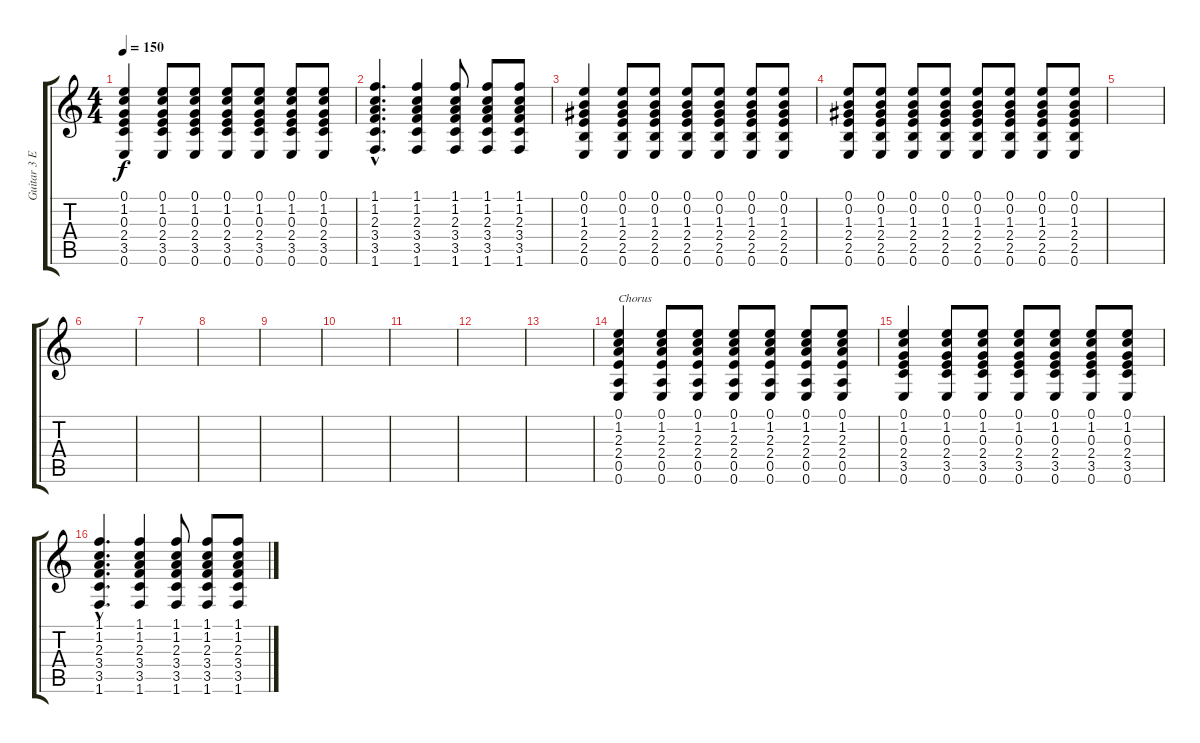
\track ("Guitar 3 Electric" "Guitar 3 E") {instrument distortionguitar}
\staff {score tabs}
\tuning (E4 B3 G3 D3 A2 E2) {hide}
\ts (4 4)
\tempo 150
\clef g2
\ks c
(0.1 1.2 0.3 2.4 3.5 0.6).4{dy f} (0.1 1.2 0.3 2.4 3.5 0.6).8 (0.1 1.2 0.3 2.4 3.5 0.6).8 (0.1 1.2 0.3 2.4 3.5 0.6).8 (0.1 1.2 0.3 2.4 3.5 0.6).8 (0.1 1.2 0.3 2.4 3.5 0.6).8 (0.1 1.2 0.3 2.4 3.5 0.6).8 |
(1.1{hac} 1.2{hac} 2.3{hac} 3.4{hac} 3.5{hac} 1.6{hac}).4{d} (1.1 1.2 2.3 3.4 3.5 1.6).4 (1.1 1.2 2.3 3.4 3.5 1.6).8 (1.1 1.2 2.3 3.4 3.5 1.6).8 (1.1 1.2 2.3 3.4 3.5 1.6).8 |
(0.1 0.2 1.3 2.4 2.5 0.6).4 (0.1 0.2 1.3 2.4 2.5 0.6).8 (0.1 0.2 1.3 2.4 2.5 0.6).8 (0.1 0.2 1.3 2.4 2.5 0.6).8 (0.1 0.2 1.3 2.4 2.5 0.6).8 (0.1 0.2 1.3 2.4 2.5 0.6).8 (0.1 0.2 1.3 2.4 2.5 0.6).8 |
(0.1 0.2 1.3 2.4 2.5 0.6).8 (0.1 0.2 1.3 2.4 2.5 0.6).8 (0.1 0.2 1.3 2.4 2.5 0.6).8 (0.1 0.2 1.3 2.4 2.5 0.6).8 (0.1 0.2 1.3 2.4 2.5 0.6).8 (0.1 0.2 1.3 2.4 2.5 0.6).8 (0.1 0.2 1.3 2.4 2.5 0.6).8 (0.1 0.2 1.3 2.4 2.5 0.6).8 |
|
|
|
|
|
|
|
|
|
(0.1 1.2 2.3 2.4 0.5 0.6).4{txt "Chorus "} (0.1 1.2 2.3 2.4 0.5 0.6).8 (0.1 1.2 2.3 2.4 0.5 0.6).8 (0.1 1.2 2.3 2.4 0.5 0.6).8 (0.1 1.2 2.3 2.4 0.5 0.6).8 (0.1 1.2 2.3 2.4 0.5 0.6).8 (0.1 1.2 2.3 2.4 0.5 0.6).8 |
(0.1 1.2 0.3 2.4 3.5 0.6).4 (0.1 1.2 0.3 2.4 3.5 0.6).8 (0.1 1.2 0.3 2.4 3.5 0.6).8 (0.1 1.2 0.3 2.4 3.5 0.6).8 (0.1 1.2 0.3 2.4 3.5 0.6).8 (0.1 1.2 0.3 2.4 3.5 0.6).8 (0.1 1.2 0.3 2.4 3.5 0.6).8 |
(1.1{hac} 1.2{hac} 2.3{hac} 3.4{hac} 3.5{hac} 1.6{hac}).4{d} (1.1 1.2 2.3 3.4 3.5 1.6).4 (1.1 1.2 2.3 3.4 3.5 1.6).8 (1.1 1.2 2.3 3.4 3.5 1.6).8 (1.1 1.2 2.3 3.4 3.5 1.6).8
